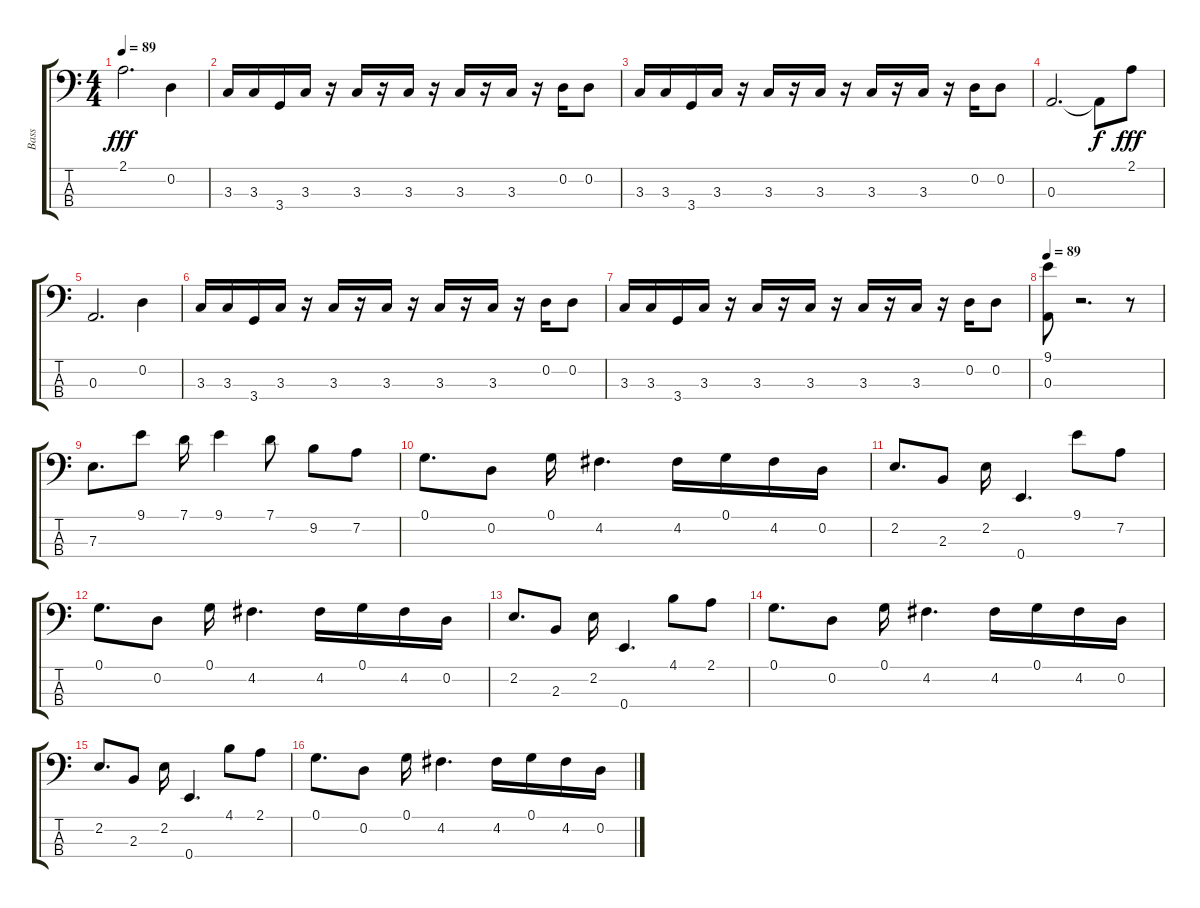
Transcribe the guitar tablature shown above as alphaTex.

\track ("Bass" "Bass") {instrument acousticguitarnylon}
\staff {score tabs}
\tuning (G2 D2 A1 E1) {hide}
\ts (4 4)
\tempo 89
\clef f4
\ks c
2.1.2{d dy fff} 0.2.4 |
3.3.16 3.3.16 3.4.16 3.3.16 r.16 3.3.16 r.16 3.3.16 r.16 3.3.16 r.16 3.3.16 r.16 0.2.16 0.2.8 |
3.3.16 3.3.16 3.4.16 3.3.16 r.16 3.3.16 r.16 3.3.16 r.16 3.3.16 r.16 3.3.16 r.16 0.2.16 0.2.8 |
0.3.2{d} 0.3{t}.8{dy f} 2.1.8{dy fff} |
0.3.2{d} 0.2.4 |
3.3.16 3.3.16 3.4.16 3.3.16 r.16 3.3.16 r.16 3.3.16 r.16 3.3.16 r.16 3.3.16 r.16 0.2.16 0.2.8 |
3.3.16 3.3.16 3.4.16 3.3.16 r.16 3.3.16 r.16 3.3.16 r.16 3.3.16 r.16 3.3.16 r.16 0.2.16 0.2.8 |
\tempo 89
(9.1 0.3).8 r.2{d} r.8 |
7.3.8{d} 9.1.8 7.1.16 9.1.4 7.1.8 9.2.8 7.2.8 |
0.1.8{d} 0.2.8 0.1.16 4.2.4{d} 4.2.16 0.1.16 4.2.16 0.2.16 |
2.2.8{d} 2.3.8 2.2.16 0.4.4{d} 9.1.8 7.2.8 |
0.1.8{d} 0.2.8 0.1.16 4.2.4{d} 4.2.16 0.1.16 4.2.16 0.2.16 |
2.2.8{d} 2.3.8 2.2.16 0.4.4{d} 4.1.8 2.1.8 |
0.1.8{d} 0.2.8 0.1.16 4.2.4{d} 4.2.16 0.1.16 4.2.16 0.2.16 |
2.2.8{d} 2.3.8 2.2.16 0.4.4{d} 4.1.8 2.1.8 |
0.1.8{d} 0.2.8 0.1.16 4.2.4{d} 4.2.16 0.1.16 4.2.16 0.2.16
